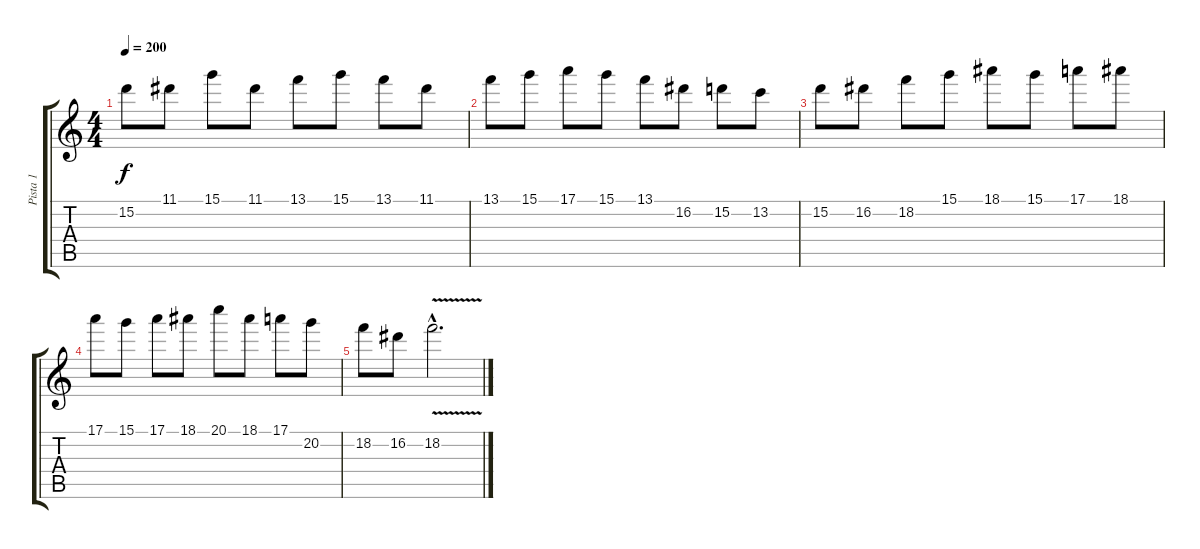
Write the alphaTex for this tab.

\track ("Pista 1" "Pista 1") {instrument overdrivenguitar}
\staff {score tabs}
\tuning (E4 B3 G3 D3 A2 E2) {hide}
\ts (4 4)
\tempo 200
\clef g2
\ks c
15.2.8{dy f} 11.1.8 15.1.8 11.1.8 13.1.8 15.1.8 13.1.8 11.1.8 |
13.1.8 15.1.8 17.1.8 15.1.8 13.1.8 16.2.8 15.2.8 13.2.8 |
15.2.8 16.2.8 18.2.8 15.1.8 18.1.8 15.1.8 17.1.8 18.1.8 |
17.1.8 15.1.8 17.1.8 18.1.8 20.1.8 18.1.8 17.1.8 20.2.8 |
18.2.8 16.2.8 18.2{v hac}.2{d}
